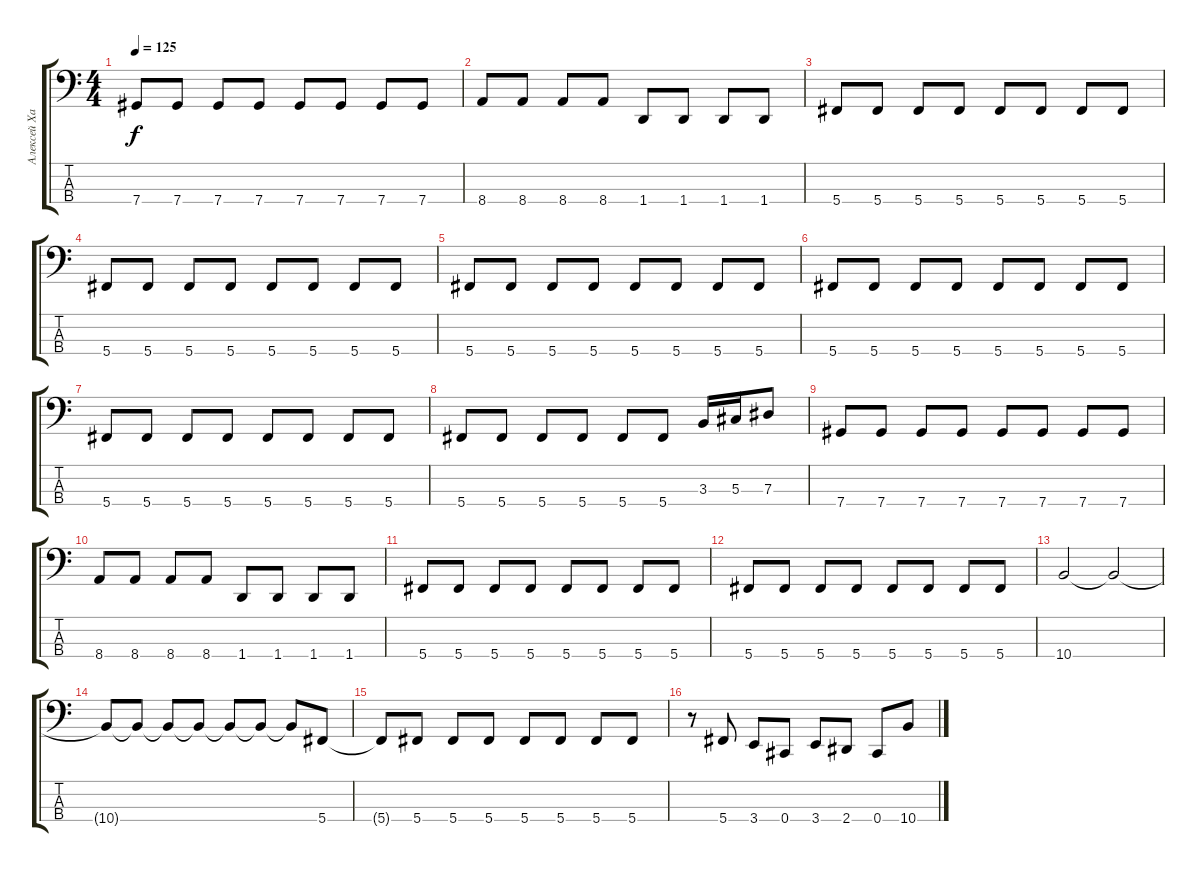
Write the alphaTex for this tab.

\track ("Алексей Харьков" "Алексей Ха") {instrument electricbassfinger}
\staff {score tabs}
\tuning (Gb2 Db2 Ab1 Db1) {hide}
\ts (4 4)
\tempo 125
\clef f4
\ks c
7.4.8{dy f} 7.4.8 7.4.8 7.4.8 7.4.8 7.4.8 7.4.8 7.4.8 |
8.4.8 8.4.8 8.4.8 8.4.8 1.4.8 1.4.8 1.4.8 1.4.8 |
5.4.8 5.4.8 5.4.8 5.4.8 5.4.8 5.4.8 5.4.8 5.4.8 |
5.4.8 5.4.8 5.4.8 5.4.8 5.4.8 5.4.8 5.4.8 5.4.8 |
5.4.8 5.4.8 5.4.8 5.4.8 5.4.8 5.4.8 5.4.8 5.4.8 |
5.4.8 5.4.8 5.4.8 5.4.8 5.4.8 5.4.8 5.4.8 5.4.8 |
5.4.8 5.4.8 5.4.8 5.4.8 5.4.8 5.4.8 5.4.8 5.4.8 |
5.4.8 5.4.8 5.4.8 5.4.8 5.4.8 5.4.8 3.3.16 5.3.16 7.3.8 |
7.4.8 7.4.8 7.4.8 7.4.8 7.4.8 7.4.8 7.4.8 7.4.8 |
8.4.8 8.4.8 8.4.8 8.4.8 1.4.8 1.4.8 1.4.8 1.4.8 |
5.4.8 5.4.8 5.4.8 5.4.8 5.4.8 5.4.8 5.4.8 5.4.8 |
5.4.8 5.4.8 5.4.8 5.4.8 5.4.8 5.4.8 5.4.8 5.4.8 |
10.4.2 10.4{t}.2 |
10.4{t}.8 10.4{t}.8 10.4{t}.8 10.4{t}.8 10.4{t}.8 10.4{t}.8 10.4{t}.8 5.4.8 |
5.4{t}.8 5.4.8 5.4.8 5.4.8 5.4.8 5.4.8 5.4.8 5.4.8 |
r.8 5.4.8 3.4.8 0.4.8 3.4.8 2.4.8 0.4.8 10.4.8
